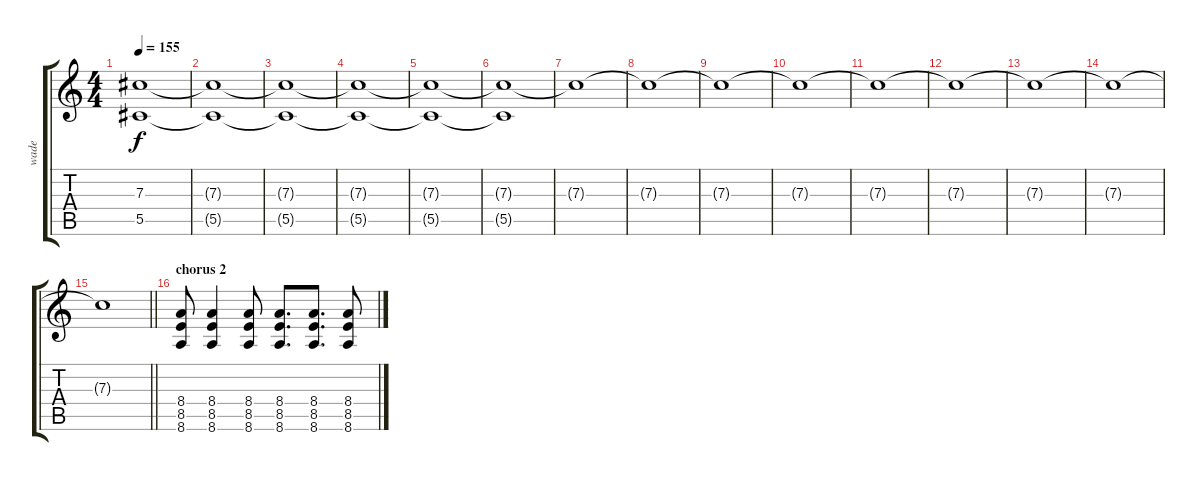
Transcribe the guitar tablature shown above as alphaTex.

\track ("wade" "wade") {instrument distortionguitar}
\staff {score tabs}
\tuning (Eb4 Bb3 Gb3 Db3 Ab2 Db2) {hide}
\ts (4 4)
\tempo 155
\clef g2
\ks c
(7.3{t} 5.5{t}).1{dy f} |
(7.3{t} 5.5{t}).1 |
(7.3{t} 5.5{t}).1 |
(7.3{t} 5.5{t}).1 |
(7.3{t} 5.5{t}).1 |
(7.3{t} 5.5{t}).1 |
7.3{t}.1 |
7.3{t}.1 |
7.3{t}.1 |
7.3{t}.1 |
7.3{t}.1 |
7.3{t}.1 |
7.3{t}.1 |
7.3{t}.1 |
\barLineRight lightlight
7.3{t}.1 |
\section ("" "chorus 2")
(8.4 8.5 8.6).8 (8.4 8.5 8.6).4 (8.4 8.5 8.6).8 (8.4 8.5 8.6).8{d} (8.4 8.5 8.6).8{d} (8.4 8.5 8.6).8
